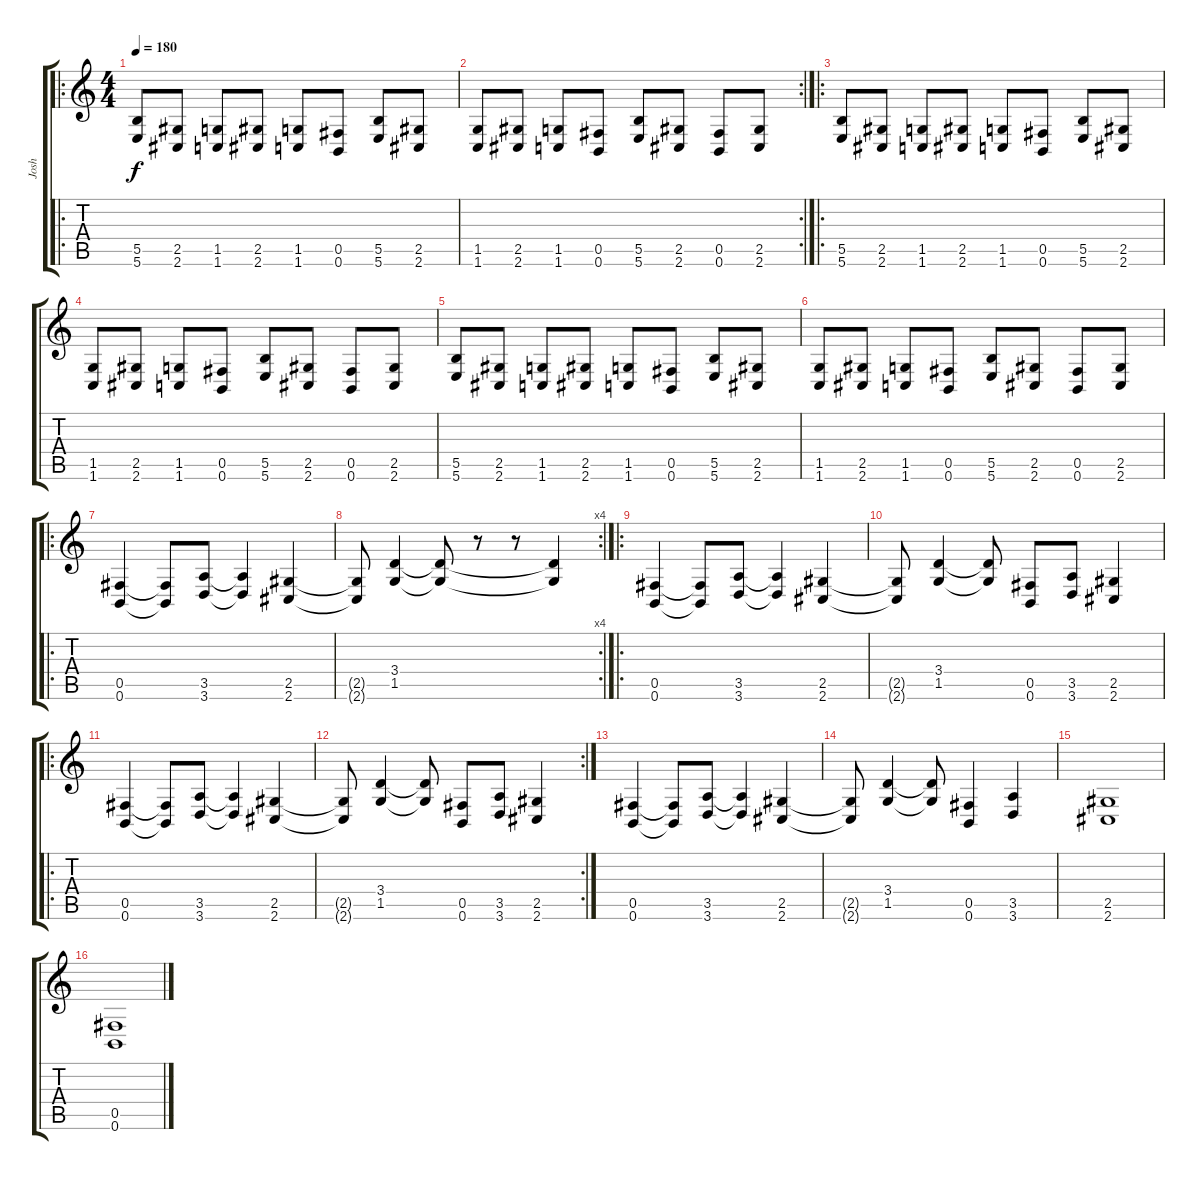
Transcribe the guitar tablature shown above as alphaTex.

\track ("Josh" "Josh") {instrument distortionguitar}
\staff {score tabs}
\tuning (Db4 Ab3 E3 B2 Gb2 B1) {hide}
\ro
\ts (4 4)
\tempo 180
\clef g2
\ks c
(5.5 5.6).8{dy f} (2.5 2.6).8 (1.5 1.6).8 (2.5 2.6).8 (1.5 1.6).8 (0.5 0.6).8 (5.5 5.6).8 (2.5 2.6).8 |
\rc 2
(1.5 1.6).8 (2.5 2.6).8 (1.5 1.6).8 (0.5 0.6).8 (5.5 5.6).8 (2.5 2.6).8 (0.5 0.6).8 (2.5 2.6).8 |
\ro
(5.5 5.6).8 (2.5 2.6).8 (1.5 1.6).8 (2.5 2.6).8 (1.5 1.6).8 (0.5 0.6).8 (5.5 5.6).8 (2.5 2.6).8 |
(1.5 1.6).8 (2.5 2.6).8 (1.5 1.6).8 (0.5 0.6).8 (5.5 5.6).8 (2.5 2.6).8 (0.5 0.6).8 (2.5 2.6).8 |
(5.5 5.6).8 (2.5 2.6).8 (1.5 1.6).8 (2.5 2.6).8 (1.5 1.6).8 (0.5 0.6).8 (5.5 5.6).8 (2.5 2.6).8 |
(1.5 1.6).8 (2.5 2.6).8 (1.5 1.6).8 (0.5 0.6).8 (5.5 5.6).8 (2.5 2.6).8 (0.5 0.6).8 (2.5 2.6).8 |
\ro
(0.5 0.6).4 (0.5{t} 0.6{t}).8 (3.5 3.6).8 (3.5{t} 3.6{t}).4 (2.5 2.6).4 |
\rc 4
(2.5{t} 2.6{t}).8 (3.4 1.5).4 (3.4{t} 1.5{t}).8 r.8 r.8 (3.4{t} 1.5{t}).4 |
\ro
(0.5 0.6).4 (0.5{t} 0.6{t}).8 (3.5 3.6).8 (3.5{t} 3.6{t}).4 (2.5 2.6).4 |
(2.5{t} 2.6{t}).8 (3.4 1.5).4 (3.4{t} 1.5{t}).8 (0.5 0.6).8 (3.5 3.6).8 (2.5 2.6).4 |
\ro
(0.5 0.6).4 (0.5{t} 0.6{t}).8 (3.5 3.6).8 (3.5{t} 3.6{t}).4 (2.5 2.6).4 |
\rc 2
(2.5{t} 2.6{t}).8 (3.4 1.5).4 (3.4{t} 1.5{t}).8 (0.5 0.6).8 (3.5 3.6).8 (2.5 2.6).4 |
(0.5 0.6).4 (0.5{t} 0.6{t}).8 (3.5 3.6).8 (3.5{t} 3.6{t}).4 (2.5 2.6).4 |
(2.5{t} 2.6{t}).8 (3.4 1.5).4 (3.4{t} 1.5{t}).8 (0.5 0.6).4 (3.5 3.6).4 |
(2.5 2.6).1 |
(0.5 0.6).1
